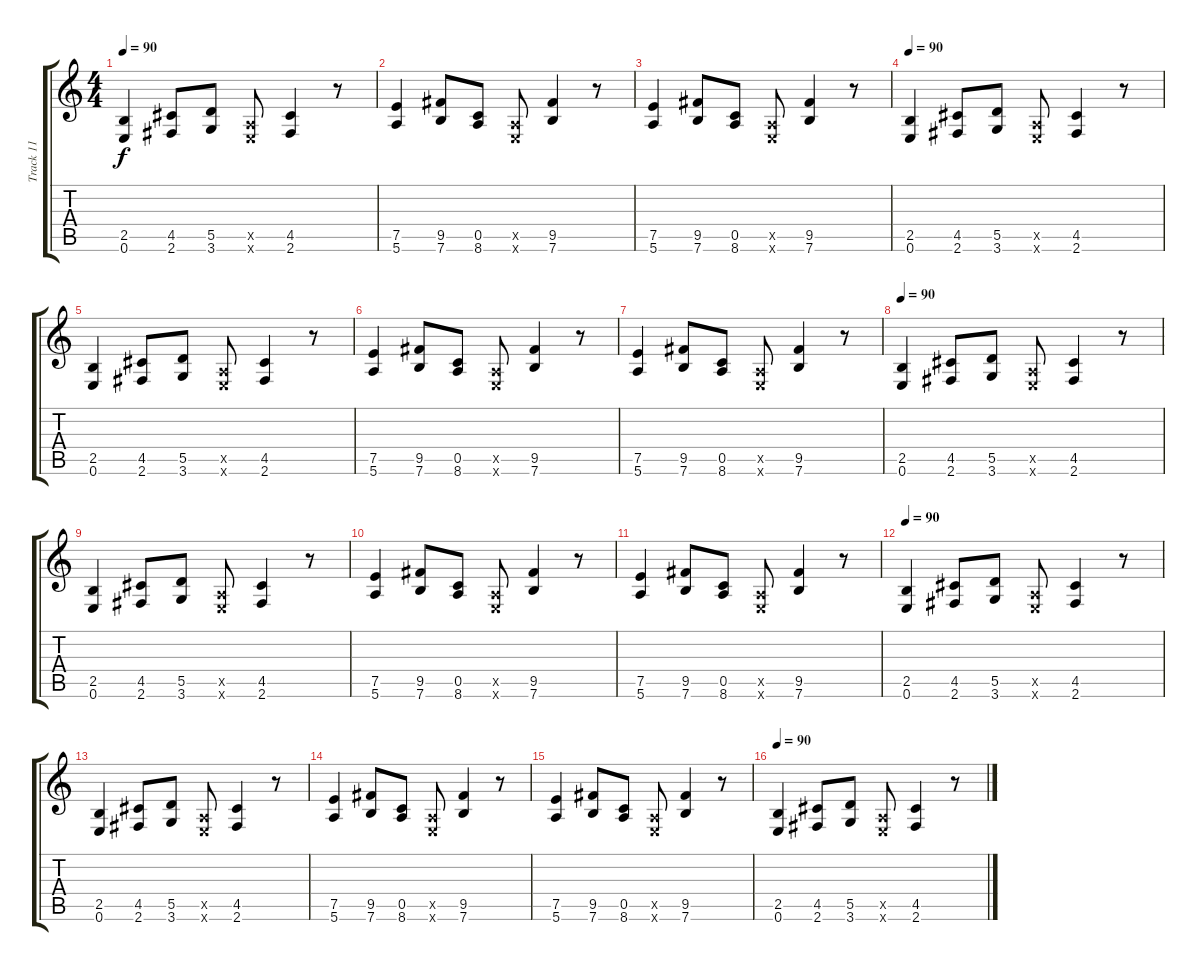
\track ("Track 11" "Track 11") {instrument distortionguitar}
\staff {score tabs}
\tuning (E4 B3 G3 D3 A2 E2) {hide}
\ts (4 4)
\tempo 90
\clef g2
\ks c
(2.5 0.6).4{dy f} (4.5 2.6).8 (5.5 3.6).8 (0.5{x} 0.6{x}).8 (4.5 2.6).4 r.8 |
(7.5 5.6).4 (9.5 7.6).8 (0.5 8.6).8 (0.5{x} 0.6{x}).8 (9.5 7.6).4 r.8 |
(7.5 5.6).4 (9.5 7.6).8 (0.5 8.6).8 (0.5{x} 0.6{x}).8 (9.5 7.6).4 r.8 |
\tempo 90
(2.5 0.6).4{volume 6} (4.5 2.6).8 (5.5 3.6).8 (0.5{x} 0.6{x}).8 (4.5 2.6).4 r.8 |
(2.5 0.6).4 (4.5 2.6).8 (5.5 3.6).8 (0.5{x} 0.6{x}).8 (4.5 2.6).4 r.8 |
(7.5 5.6).4 (9.5 7.6).8 (0.5 8.6).8 (0.5{x} 0.6{x}).8 (9.5 7.6).4 r.8 |
(7.5 5.6).4 (9.5 7.6).8 (0.5 8.6).8 (0.5{x} 0.6{x}).8 (9.5 7.6).4 r.8 |
\tempo 90
(2.5 0.6).4 (4.5 2.6).8 (5.5 3.6).8 (0.5{x} 0.6{x}).8 (4.5 2.6).4 r.8 |
(2.5 0.6).4 (4.5 2.6).8 (5.5 3.6).8 (0.5{x} 0.6{x}).8 (4.5 2.6).4 r.8 |
(7.5 5.6).4{volume 5} (9.5 7.6).8 (0.5 8.6).8 (0.5{x} 0.6{x}).8 (9.5 7.6).4 r.8 |
(7.5 5.6).4 (9.5 7.6).8 (0.5 8.6).8 (0.5{x} 0.6{x}).8 (9.5 7.6).4 r.8 |
\tempo 90
(2.5 0.6).4 (4.5 2.6).8 (5.5 3.6).8 (0.5{x} 0.6{x}).8 (4.5 2.6).4 r.8 |
(2.5 0.6).4 (4.5 2.6).8 (5.5 3.6).8 (0.5{x} 0.6{x}).8 (4.5 2.6).4 r.8 |
(7.5 5.6).4 (9.5 7.6).8 (0.5 8.6).8 (0.5{x} 0.6{x}).8 (9.5 7.6).4 r.8 |
(7.5 5.6).4 (9.5 7.6).8 (0.5 8.6).8 (0.5{x} 0.6{x}).8 (9.5 7.6).4 r.8 |
\tempo 90
(2.5 0.6).4{volume 3} (4.5 2.6).8 (5.5 3.6).8 (0.5{x} 0.6{x}).8 (4.5 2.6).4 r.8
